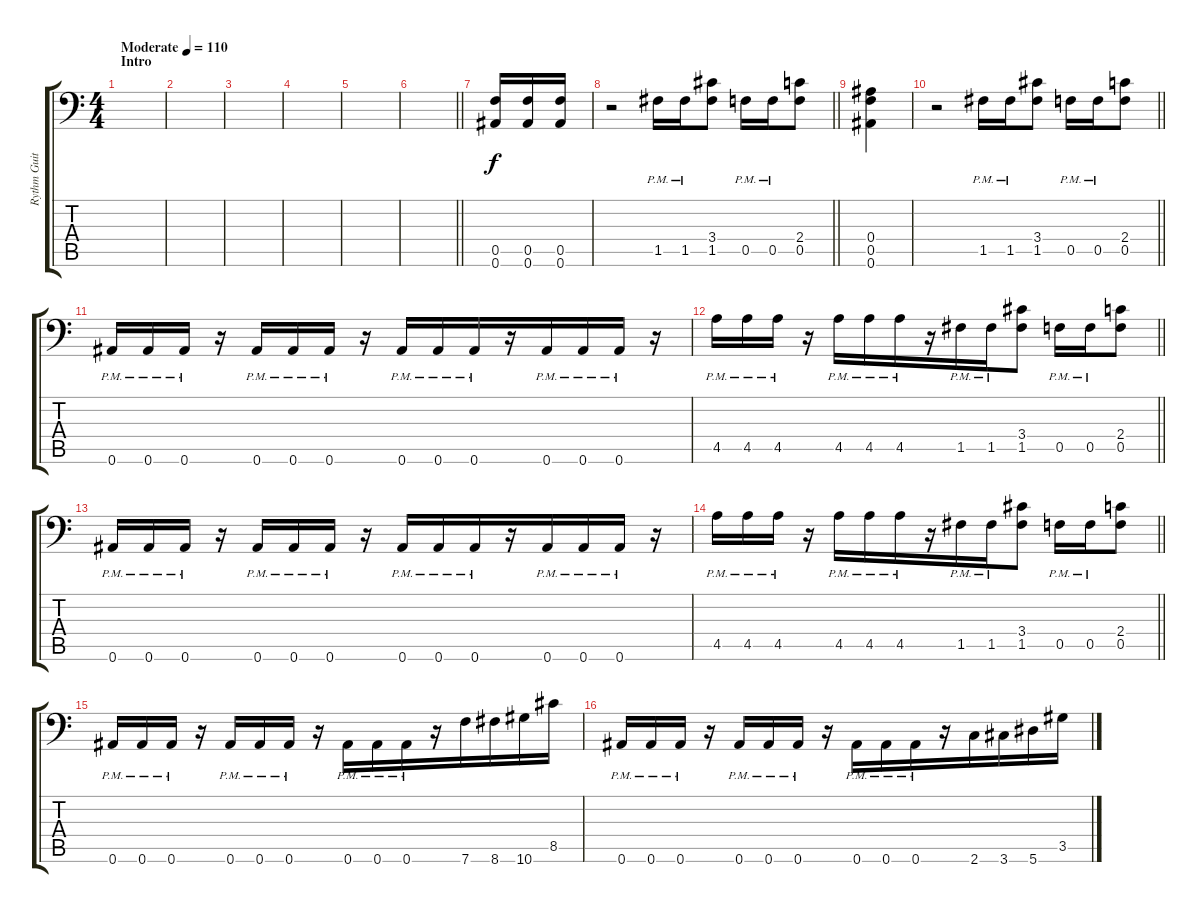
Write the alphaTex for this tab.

\track ("Rythm Guitar 2" "Rythm Guit") {instrument distortionguitar}
\staff {score tabs}
\tuning (C4 G3 Eb3 Bb2 F2 Bb1) {hide}
\ts (4 4)
\section ("" "Intro")
\tempo (110 "Moderate")
\clef f4
\ks c
|
|
|
|
|
\barLineRight lightlight
|
(0.5 0.6).16{beam merge} (0.5 0.6).16 (0.5 0.6).16 |
\barLineRight lightlight
r.2 1.5{pm}.16 1.5{pm}.16 (3.4 1.5).8 0.5{pm}.16{beam merge} 0.5{pm}.16{beam merge} (2.4 0.5).8 |
(0.4 0.5 0.6).4 |
\barLineRight lightlight
r.2 1.5{pm}.16 1.5{pm}.16 (3.4 1.5).8 0.5{pm}.16{beam merge} 0.5{pm}.16{beam merge} (2.4 0.5).8 |
0.6{pm}.16{beam merge} 0.6{pm}.16 0.6{pm}.16 r.16 0.6{pm}.16 0.6{pm}.16 0.6{pm}.16 r.16{beam merge} 0.6{pm}.16{beam merge} 0.6{pm}.16 0.6{pm}.16{beam merge} r.16 0.6{pm}.16 0.6{pm}.16 0.6{pm}.16{beam merge} r.16 |
\barLineRight lightlight
4.5{pm}.16{beam merge} 4.5{pm}.16 4.5{pm}.16 r.16 4.5{pm}.16{beam merge} 4.5{pm}.16{beam merge} 4.5{pm}.16{beam merge} r.16{beam merge} 1.5{pm}.16 1.5{pm}.16{beam merge} (3.4 1.5).8 0.5{pm}.16 0.5{pm}.16 (2.4 0.5).8 |
0.6{pm}.16{beam merge} 0.6{pm}.16 0.6{pm}.16 r.16 0.6{pm}.16 0.6{pm}.16 0.6{pm}.16 r.16{beam merge} 0.6{pm}.16{beam merge} 0.6{pm}.16 0.6{pm}.16{beam merge} r.16 0.6{pm}.16 0.6{pm}.16 0.6{pm}.16{beam merge} r.16 |
\barLineRight lightlight
4.5{pm}.16{beam merge} 4.5{pm}.16 4.5{pm}.16 r.16 4.5{pm}.16{beam merge} 4.5{pm}.16{beam merge} 4.5{pm}.16{beam merge} r.16{beam merge} 1.5{pm}.16 1.5{pm}.16{beam merge} (3.4 1.5).8 0.5{pm}.16 0.5{pm}.16 (2.4 0.5).8 |
0.6{pm}.16 0.6{pm}.16 0.6{pm}.16 r.16{beam merge} 0.6{pm}.16 0.6{pm}.16{beam merge} 0.6{pm}.16 r.16 0.6{pm}.16 0.6{pm}.16 0.6{pm}.16{beam merge} r.16 7.6.16 8.6.16{beam merge} 10.6.16{beam merge} 8.5.16 |
0.6{pm}.16 0.6{pm}.16 0.6{pm}.16 r.16{beam merge} 0.6{pm}.16 0.6{pm}.16{beam merge} 0.6{pm}.16 r.16 0.6{pm}.16 0.6{pm}.16 0.6{pm}.16{beam merge} r.16 2.6.16 3.6.16{beam merge} 5.6.16{beam merge} 3.5.16
